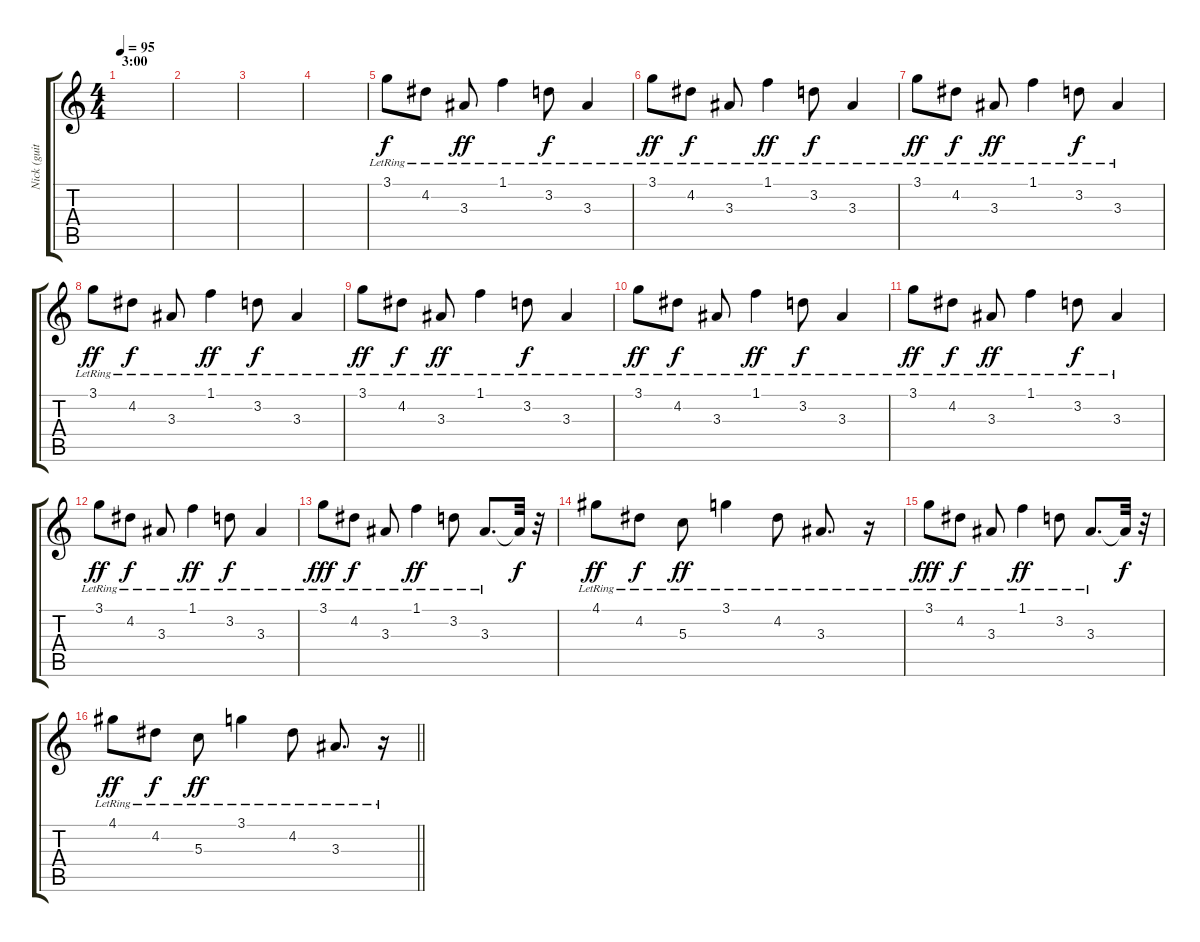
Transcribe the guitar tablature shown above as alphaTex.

\track ("Nick (guitar)" "Nick (guit") {instrument electricguitarjazz}
\staff {score tabs}
\tuning (E4 B3 G3 D3 A2 E2) {hide}
\ts (4 4)
\section ("" "3:00")
\tempo 95
\clef g2
\ks c
|
|
|
|
3.1{lr}.8 4.2{lr}.8{dy f} 3.3{lr}.8{dy ff} 1.1{lr}.4 3.2{lr}.8{dy f} 3.3{lr}.4 |
3.1{lr}.8{dy ff} 4.2{lr}.8{dy f} 3.3{lr}.8 1.1{lr}.4{dy ff} 3.2{lr}.8{dy f} 3.3{lr}.4 |
3.1{lr}.8{dy ff} 4.2{lr}.8{dy f} 3.3{lr}.8{dy ff} 1.1{lr}.4 3.2{lr}.8{dy f} 3.3{lr}.4 |
3.1{lr}.8{dy ff} 4.2{lr}.8{dy f} 3.3{lr}.8 1.1{lr}.4{dy ff} 3.2{lr}.8{dy f} 3.3{lr}.4 |
3.1{lr}.8{dy ff} 4.2{lr}.8{dy f} 3.3{lr}.8{dy ff} 1.1{lr}.4 3.2{lr}.8{dy f} 3.3{lr}.4 |
3.1{lr}.8{dy ff} 4.2{lr}.8{dy f} 3.3{lr}.8 1.1{lr}.4{dy ff} 3.2{lr}.8{dy f} 3.3{lr}.4 |
3.1{lr}.8{dy ff} 4.2{lr}.8{dy f} 3.3{lr}.8{dy ff} 1.1{lr}.4 3.2{lr}.8{dy f} 3.3{lr}.4 |
3.1{lr}.8{dy ff} 4.2{lr}.8{dy f} 3.3{lr}.8 1.1{lr}.4{dy ff} 3.2{lr}.8{dy f} 3.3{lr}.4 |
3.1{lr}.8{dy fff} 4.2{lr}.8{dy f} 3.3{lr}.8 1.1{lr}.4{dy ff} 3.2{lr}.8 3.3{lr}.8{d} 3.3{t}.32{dy f} r.32 |
4.1{lr}.8{dy ff} 4.2{lr}.8{dy f} 5.3{lr}.8{dy ff} 3.1{lr}.4 4.2{lr}.8 3.3{lr}.8{d} r.16 |
3.1{lr}.8{dy fff} 4.2{lr}.8{dy f} 3.3{lr}.8 1.1{lr}.4{dy ff} 3.2{lr}.8 3.3{lr}.8{d} 3.3{t}.32{dy f} r.32 |
\barLineRight lightlight
4.1{lr}.8{dy ff} 4.2{lr}.8{dy f} 5.3{lr}.8{dy ff} 3.1{lr}.4 4.2{lr}.8 3.3{lr}.8{d} r.16
